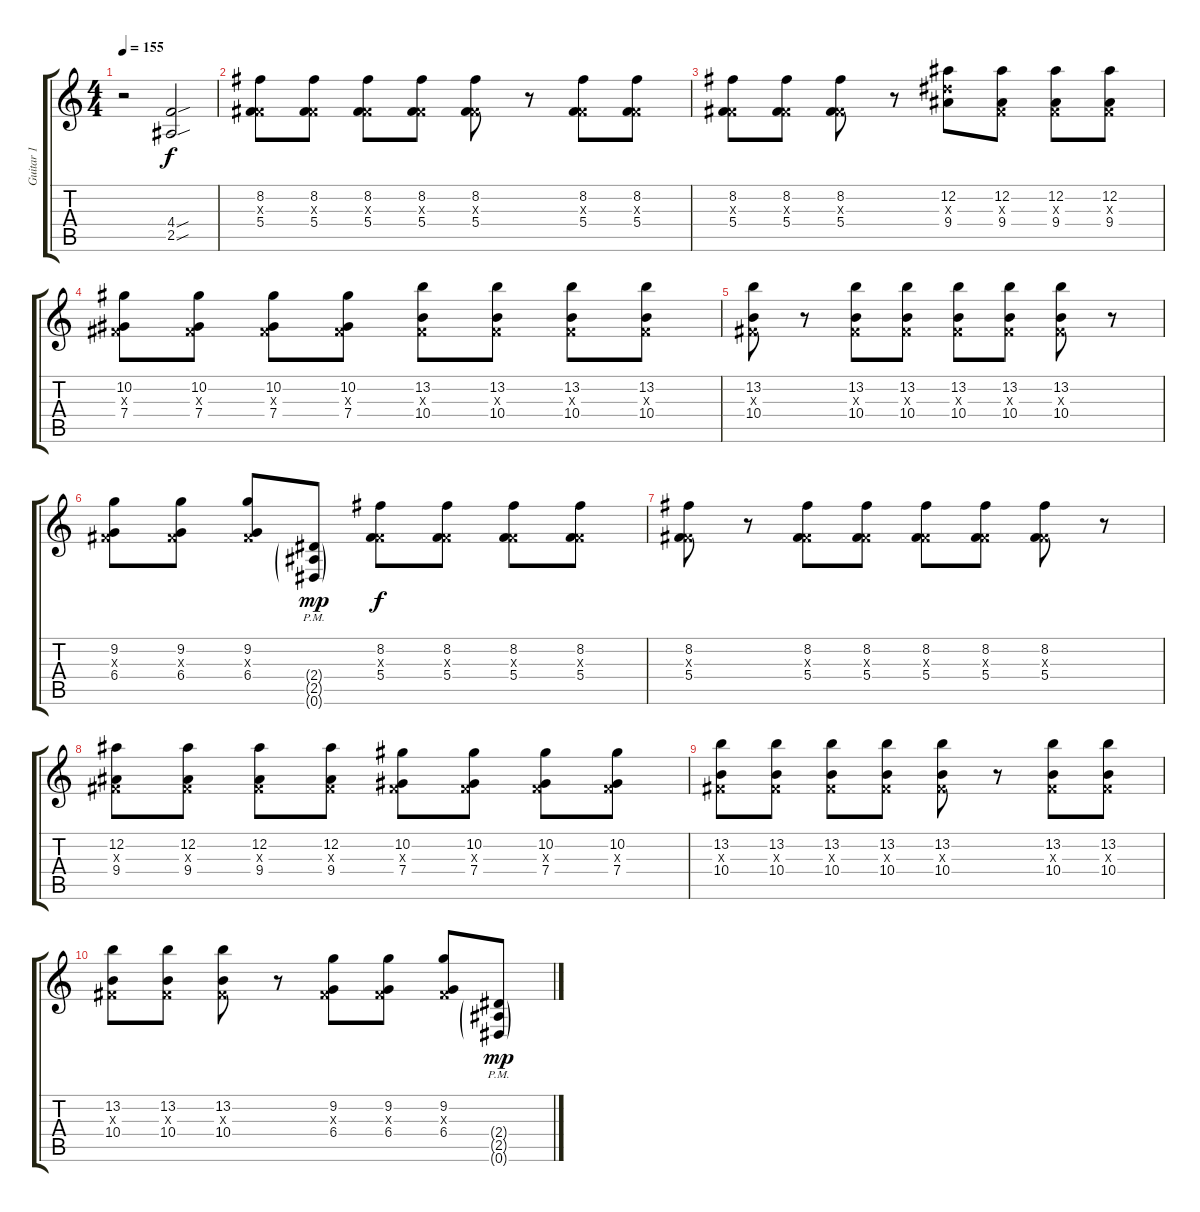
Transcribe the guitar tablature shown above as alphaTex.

\track ("Guitar 1" "Guitar 1") {instrument overdrivenguitar}
\staff {score tabs}
\tuning (Eb4 Bb3 Gb3 Db3 Ab2 Eb2) {hide}
\ts (4 4)
\tempo 155
\clef g2
\ks c
r.2{dy f} (4.4{sou} 2.5{sou}).2 |
(8.2 0.3{x} 5.4).8 (8.2 0.3{x} 5.4).8 (8.2 0.3{x} 5.4).8 (8.2 0.3{x} 5.4).8 (8.2 0.3{x} 5.4).8 r.8 (8.2 0.3{x} 5.4).8 (8.2 0.3{x} 5.4).8 |
(8.2 0.3{x} 5.4).8 (8.2 0.3{x} 5.4).8 (8.2 0.3{x} 5.4).8 r.8 (12.2 9.3{x} 9.4).8 (12.2 0.3{x} 9.4).8 (12.2 0.3{x} 9.4).8 (12.2 0.3{x} 9.4).8 |
(10.2 0.3{x} 7.4).8 (10.2 0.3{x} 7.4).8 (10.2 0.3{x} 7.4).8 (10.2 0.3{x} 7.4).8 (13.2 0.3{x} 10.4).8 (13.2 0.3{x} 10.4).8 (13.2 0.3{x} 10.4).8 (13.2 0.3{x} 10.4).8 |
(13.2 0.3{x} 10.4).8 r.8 (13.2 0.3{x} 10.4).8 (13.2 0.3{x} 10.4).8 (13.2 0.3{x} 10.4).8 (13.2 0.3{x} 10.4).8 (13.2 0.3{x} 10.4).8 r.8 |
(9.2 0.3{x} 6.4).8 (9.2 0.3{x} 6.4).8 (9.2 0.3{x} 6.4).8 (2.4{g pm} 2.5{g pm} 0.6{g pm}).8{dy mp} (8.2 0.3{x} 5.4).8{dy f} (8.2 0.3{x} 5.4).8 (8.2 0.3{x} 5.4).8 (8.2 0.3{x} 5.4).8 |
(8.2 0.3{x} 5.4).8 r.8 (8.2 0.3{x} 5.4).8 (8.2 0.3{x} 5.4).8 (8.2 0.3{x} 5.4).8 (8.2 0.3{x} 5.4).8 (8.2 0.3{x} 5.4).8 r.8 |
(12.2 0.3{x} 9.4).8 (12.2 0.3{x} 9.4).8 (12.2 0.3{x} 9.4).8 (12.2 0.3{x} 9.4).8 (10.2 0.3{x} 7.4).8 (10.2 0.3{x} 7.4).8 (10.2 0.3{x} 7.4).8 (10.2 0.3{x} 7.4).8 |
(13.2 0.3{x} 10.4).8 (13.2 0.3{x} 10.4).8 (13.2 0.3{x} 10.4).8 (13.2 0.3{x} 10.4).8 (13.2 0.3{x} 10.4).8 r.8 (13.2 0.3{x} 10.4).8 (13.2 0.3{x} 10.4).8 |
(13.2 0.3{x} 10.4).8 (13.2 0.3{x} 10.4).8 (13.2 0.3{x} 10.4).8 r.8 (9.2 0.3{x} 6.4).8 (9.2 0.3{x} 6.4).8 (9.2 0.3{x} 6.4).8 (2.4{g pm} 2.5{g pm} 0.6{g pm}).8{dy mp}
